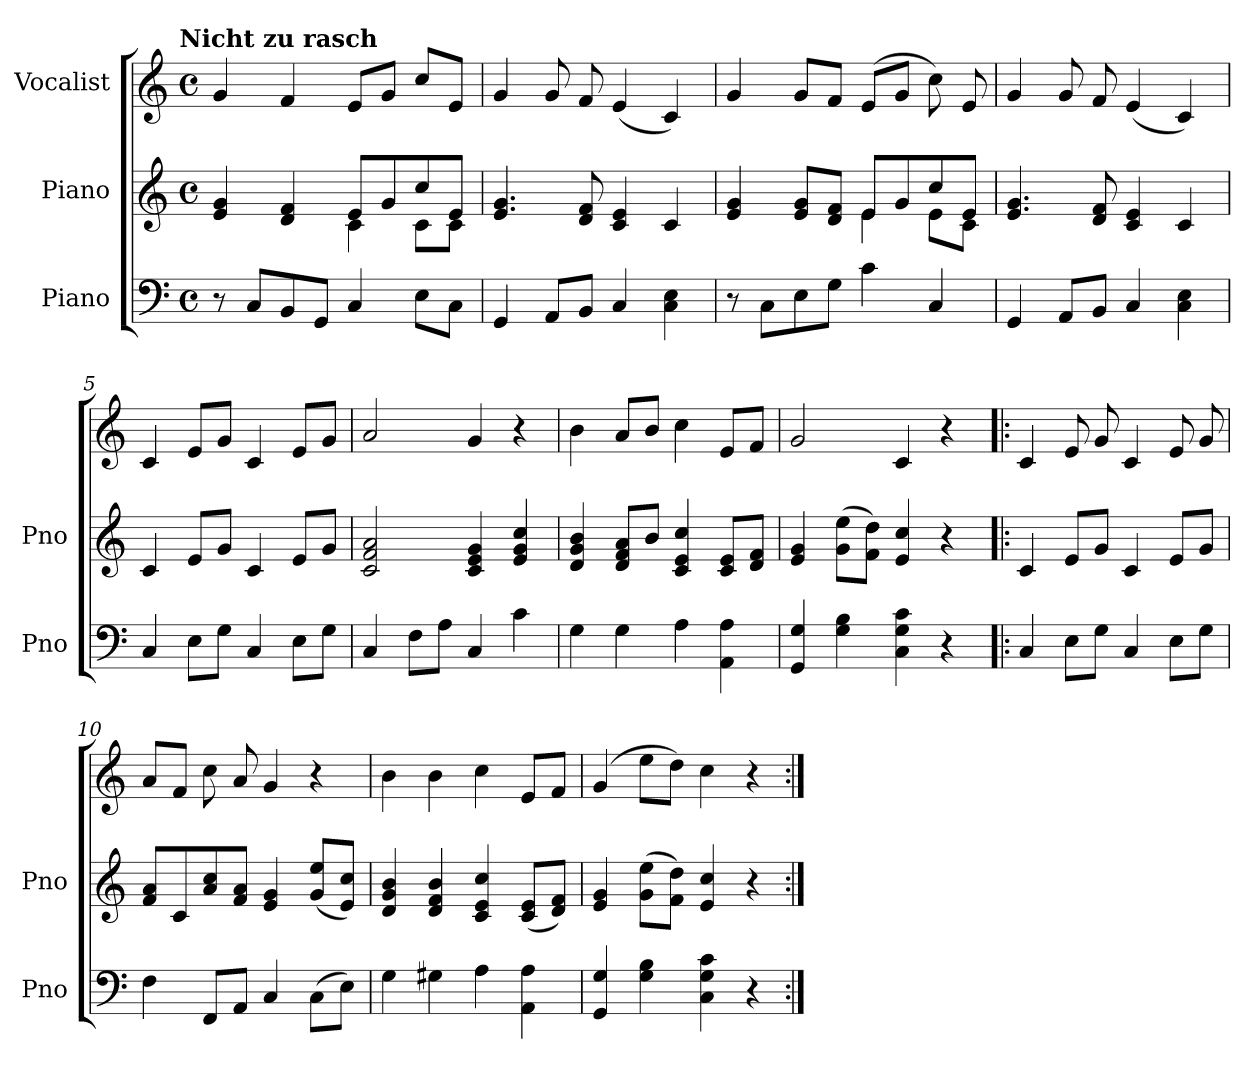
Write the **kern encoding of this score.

**kern	**kern	**kern
*part3	*part2	*part1
*staff3	*staff2	*staff1
*I"Piano	*I"Piano	*I"Vocalist
*I'Pno	*I'Pno	*
*clefF4	*clefG2	*clefG2
*k[]	*k[]	*k[]
*C:	*C:	*C:
!!LO:TX:omd:t=Nicht zu rasch
*M4/4	*M4/4	*M4/4
*met(c)	*met(c)	*met(c)
*MM100	*MM100	*MM100
=1	=1	=1
*	*^	*
8r	4e 4g	2ryy	4g
8CL	.	.	.
8BB	4d 4f	.	4f
8GGJ	.	.	.
4C	8eL	4c	8eL
.	8g	.	8gJ
8EL	8cc	8cL	8ccL
8CJ	8eJ	8cJ	8eJ
*	*v	*v	*
=2	=2	=2
4GG	4.e 4.g	4g
8AAL	.	8g
8BBJ	8d 8f	8f
4C	4c 4e	(4e
4C 4E	4c	4c)
=3	=3	=3
*	*^	*
8r	4e 4g	2ryy	4g
8CL	.	.	.
8E	8e 8gL	.	8gL
8GJ	8d 8fJ	.	8fJ
4c	8eL	4e	(8eL
.	8g	.	8gJ
4C	8cc	8eL	8cc)
.	8eJ	8cJ	8e
*	*v	*v	*
=4	=4	=4
4GG	4.e 4.g	4g
8AAL	.	8g
8BBJ	8d 8f	8f
4C	4c 4e	(4e
4C 4E	4c	4c)
=5	=5	=5
4C	4c	4c
8EL	8eL	8eL
8GJ	8gJ	8gJ
4C	4c	4c
8EL	8eL	8eL
8GJ	8gJ	8gJ
=6	=6	=6
4C	2c 2f 2a	2a
8FL	.	.
8AJ	.	.
4C	4c 4e 4g	4g
4c	4e 4g 4cc	4r
=7	=7	=7
4G	4d 4g 4b	4b
4G	8d 8f 8aL	8aL
.	8bJ	8bJ
4A	4c 4e 4cc	4cc
4AA 4A	8c 8eL	8eL
.	8d 8fJ	8fJ
=8	=8	=8
4GG 4G	4e 4g	2g
4G 4B	(8g 8eeL	.
.	8f 8ddJ)	.
4C 4G 4c	4e 4cc	4c
4r	4r	4r
=9!|:	=9!|:	=9!|:
4C	4c	4c
8EL	8eL	8e
8GJ	8gJ	8g
4C	4c	4c
8EL	8eL	8e
8GJ	8gJ	8g
=10	=10	=10
4F	8f 8aL	8aL
.	8c	8fJ
8FFL	8a 8cc	8cc
8AAJ	8f 8aJ	8a
4C	4e 4g	4g
(8CL	(8g 8eeL	4r
8EJ)	8e 8ccJ)	.
=11	=11	=11
4G	4d 4g 4b	4b
4G#X	4d 4f 4b	4b
4A	4c 4e 4cc	4cc
4AA 4A	(8c 8eL	8eL
.	8d 8fJ)	8fJ
=12	=12	=12
4GG 4G	4e 4g	(4g
4G 4B	(8g 8eeL	8eeL
.	8f 8ddJ)	8ddJ)
4C 4G 4c	4e 4cc	4cc
4r	4r	4r
=:|!	=:|!	=:|!
*-	*-	*-
